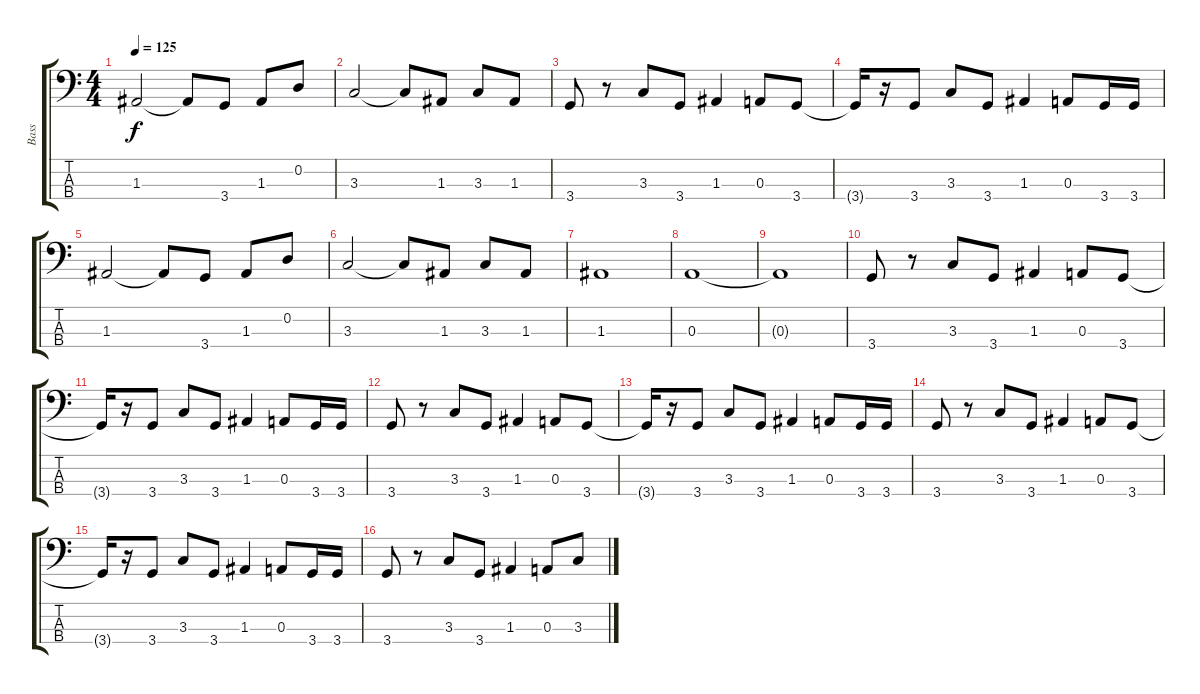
\track ("Bass" "Bass") {instrument electricbassfinger}
\staff {score tabs}
\tuning (G2 D2 A1 E1) {hide}
\ts (4 4)
\tempo 125
\clef f4
\ks c
1.3.2{dy f} 1.3{t}.8 3.4.8 1.3.8 0.2.8 |
3.3.2 3.3{t}.8 1.3.8 3.3.8 1.3.8 |
3.4.8 r.8 3.3.8 3.4.8 1.3.4 0.3.8 3.4.8 |
3.4{t}.16 r.16 3.4.8 3.3.8 3.4.8 1.3.4 0.3.8 3.4.16 3.4.16 |
1.3.2 1.3{t}.8 3.4.8 1.3.8 0.2.8 |
3.3.2 3.3{t}.8 1.3.8 3.3.8 1.3.8 |
1.3.1 |
0.3.1 |
0.3{t}.1 |
3.4.8 r.8 3.3.8 3.4.8 1.3.4 0.3.8 3.4.8 |
3.4{t}.16 r.16 3.4.8 3.3.8 3.4.8 1.3.4 0.3.8 3.4.16 3.4.16 |
3.4.8 r.8 3.3.8 3.4.8 1.3.4 0.3.8 3.4.8 |
3.4{t}.16 r.16 3.4.8 3.3.8 3.4.8 1.3.4 0.3.8 3.4.16 3.4.16 |
3.4.8 r.8 3.3.8 3.4.8 1.3.4 0.3.8 3.4.8 |
3.4{t}.16 r.16 3.4.8 3.3.8 3.4.8 1.3.4 0.3.8 3.4.16 3.4.16 |
3.4.8 r.8 3.3.8 3.4.8 1.3.4 0.3.8 3.3.8
